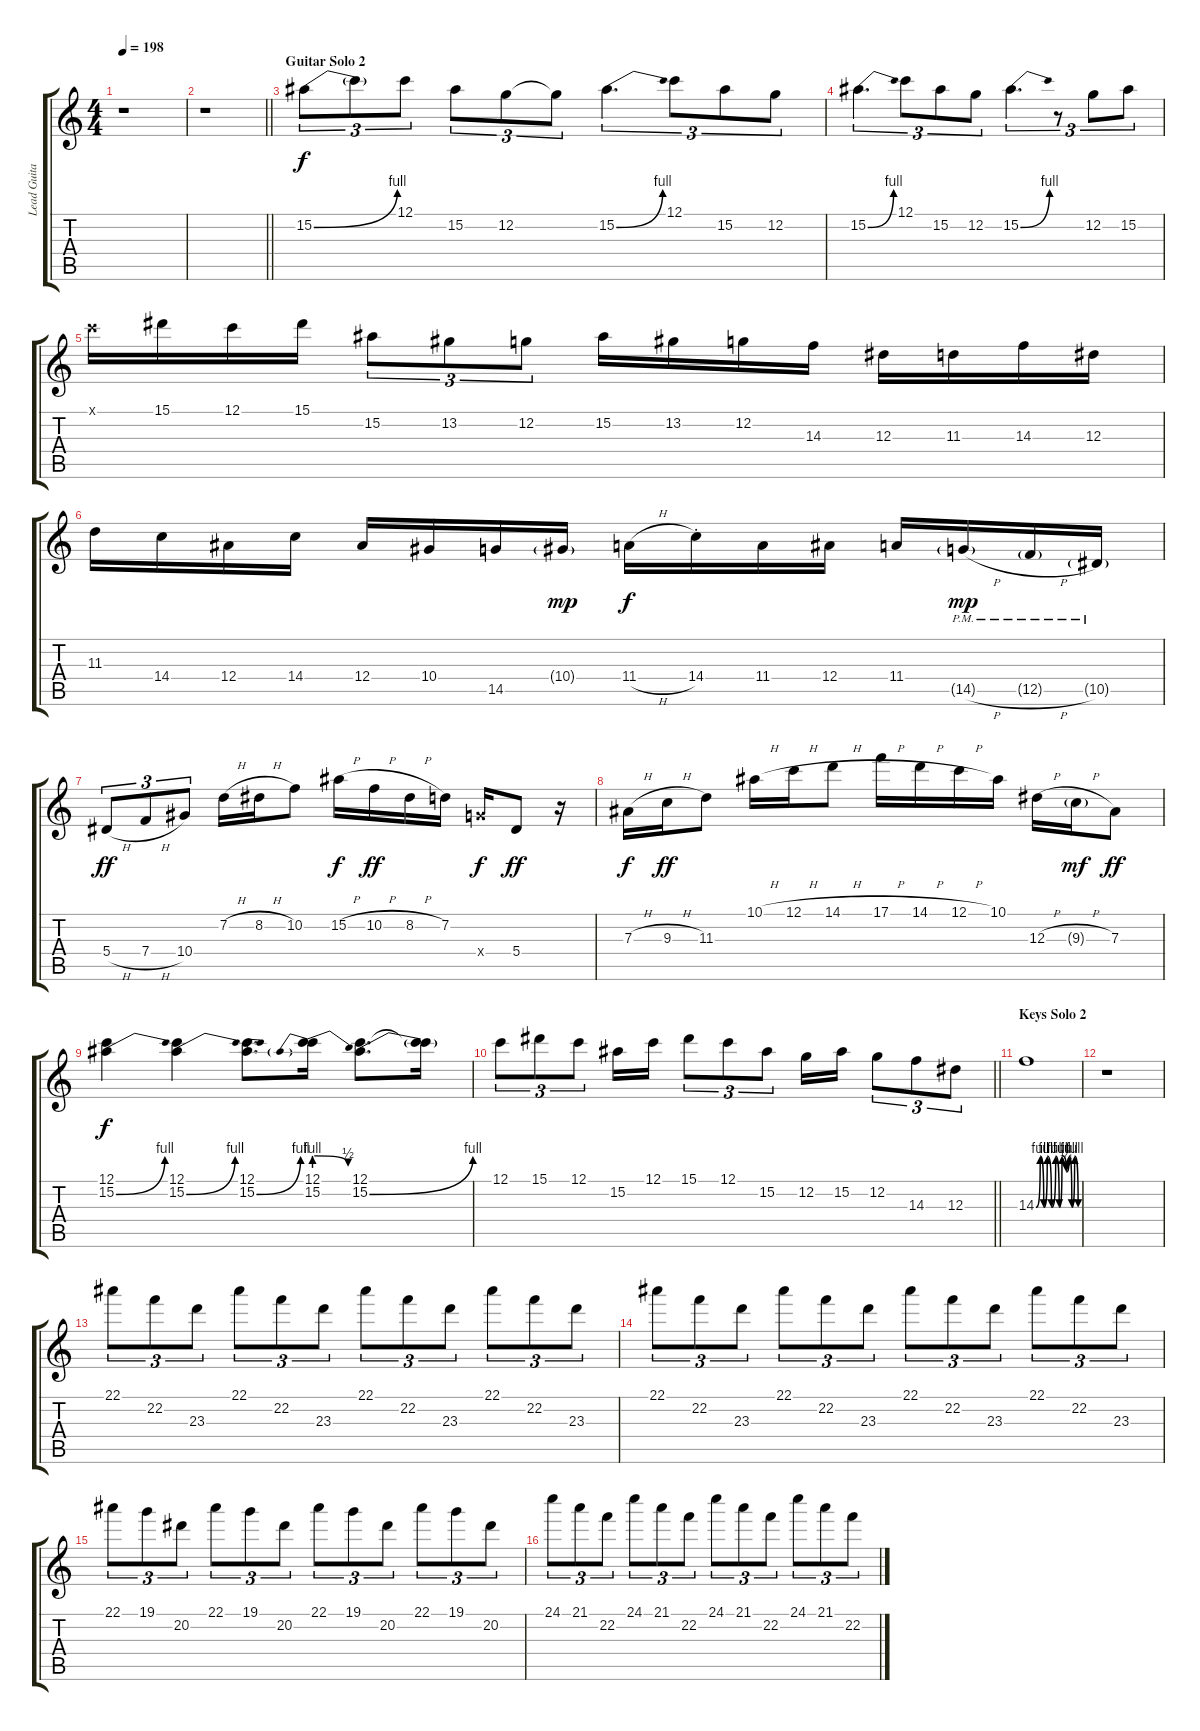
\track ("Lead Guitar/Keys Harmony" "Lead Guita") {instrument distortionguitar}
\staff {score tabs}
\tuning (C4 G3 Eb3 Bb2 F2 C2) {hide}
\ts (4 4)
\tempo 198
\clef g2
\ks c
r.1{dy ff} |
\barLineRight lightlight
r.1 |
\section ("" "Guitar Solo 2")
15.2{be (bend 0 0 60 4)}.8{tu (3 2) dy f} 15.2{t}.8{tu (3 2)} 12.1.8{tu (3 2)} 15.2.8{tu (3 2)} 12.2.8{tu (3 2)} 12.2{t}.8{tu (3 2)} 15.2{be (bend 0 0 60 4)}.4{d tu (3 2)} 12.1.8{tu (3 2)} 15.2.8{tu (3 2)} 12.2.8{tu (3 2)} |
15.2{be (bend 0 0 60 4)}.4{d tu (3 2)} 12.1.8{tu (3 2)} 15.2.8{tu (3 2)} 12.2.8{tu (3 2)} 15.2{be (bend 0 0 60 4)}.4{d tu (3 2)} r.8{tu (3 2)} 12.2.8{tu (3 2)} 15.2.8{tu (3 2)} |
12.1{x}.16 15.1.16 12.1.16 15.1.16 15.2.8{tu (3 2)} 13.2.8{tu (3 2)} 12.2.8{tu (3 2)} 15.2.16 13.2.16 12.2.16 14.3.16 12.3.16 11.3.16 14.3.16 12.3.16 |
11.3.16 14.4.16 12.4.16 14.4.16 12.4.16 10.4.16 14.5.16 10.4{g}.16{dy mp} 11.4{h}.16{dy f} 14.4{st}.16 11.4.16 12.4.16 11.4.16 14.5{h g pm}.16{dy mp} 12.5{h g pm}.16 10.5{g pm}.16 |
5.4{h}.8{tu (3 2) dy ff} 7.4{h}.8{tu (3 2)} 10.4.8{tu (3 2)} 7.2{h}.16 8.2{h}.16 10.2.8 15.2{h}.16{dy f} 10.2{h}.16{dy ff} 8.2{h}.16 7.2.16 9.4{x}.16{dy f} 5.4.8{dy ff} r.16 |
7.3{h}.16{dy f} 9.3{h}.16{dy ff} 11.3.8 10.1{h}.16 12.1{h}.16 14.1{h}.8 17.1{h}.16 14.1{h}.16 12.1{h}.16 10.1.16 12.3{h}.16 9.3{h g}.16{dy mf} 7.3.8{dy ff} |
(12.1 15.2{be (bend 0 0 60 4)}).4{dy f} (12.1 15.2{be (bend 0 0 60 4)}).4 (12.1 15.2{be (bend 0 0 60 4)}).8{d} (12.1 15.2{be (prebendrelease 0 4 60 2)}).16 (12.1 15.2{be (bend 0 0 60 4)}).8{d} (12.1{t} 15.2{t}).16 |
\barLineRight lightlight
12.1.8{tu (3 2)} 15.1.8{tu (3 2)} 12.1.8{tu (3 2)} 15.2.16 12.1.16 15.1.8{tu (3 2)} 12.1.8{tu (3 2)} 15.2.8{tu (3 2)} 12.2.16 15.2.16 12.2.8{tu (3 2)} 14.3.8{tu (3 2)} 12.3.8{tu (3 2)} |
\section ("" "Keys Solo 2")
14.3{be (custom 0 0 6 4 11 0 16 4 22 0 28 4 33 0 37 4 43 1 47 4 51 0 55 4 60 0)}.1 |
r.1 |
22.1.8{tu (3 2) volume 13 balance 13 instrument lead2sawtooth} 22.2.8{tu (3 2)} 23.3.8{tu (3 2)} 22.1.8{tu (3 2)} 22.2.8{tu (3 2)} 23.3.8{tu (3 2)} 22.1.8{tu (3 2)} 22.2.8{tu (3 2)} 23.3.8{tu (3 2)} 22.1.8{tu (3 2)} 22.2.8{tu (3 2)} 23.3.8{tu (3 2)} |
22.1.8{tu (3 2)} 22.2.8{tu (3 2)} 23.3.8{tu (3 2)} 22.1.8{tu (3 2)} 22.2.8{tu (3 2)} 23.3.8{tu (3 2)} 22.1.8{tu (3 2)} 22.2.8{tu (3 2)} 23.3.8{tu (3 2)} 22.1.8{tu (3 2)} 22.2.8{tu (3 2)} 23.3.8{tu (3 2)} |
22.1.8{tu (3 2)} 19.1.8{tu (3 2)} 20.2.8{tu (3 2)} 22.1.8{tu (3 2)} 19.1.8{tu (3 2)} 20.2.8{tu (3 2)} 22.1.8{tu (3 2)} 19.1.8{tu (3 2)} 20.2.8{tu (3 2)} 22.1.8{tu (3 2)} 19.1.8{tu (3 2)} 20.2.8{tu (3 2)} |
24.1.8{tu (3 2)} 21.1.8{tu (3 2)} 22.2.8{tu (3 2)} 24.1.8{tu (3 2)} 21.1.8{tu (3 2)} 22.2.8{tu (3 2)} 24.1.8{tu (3 2)} 21.1.8{tu (3 2)} 22.2.8{tu (3 2)} 24.1.8{tu (3 2)} 21.1.8{tu (3 2)} 22.2.8{tu (3 2)}
